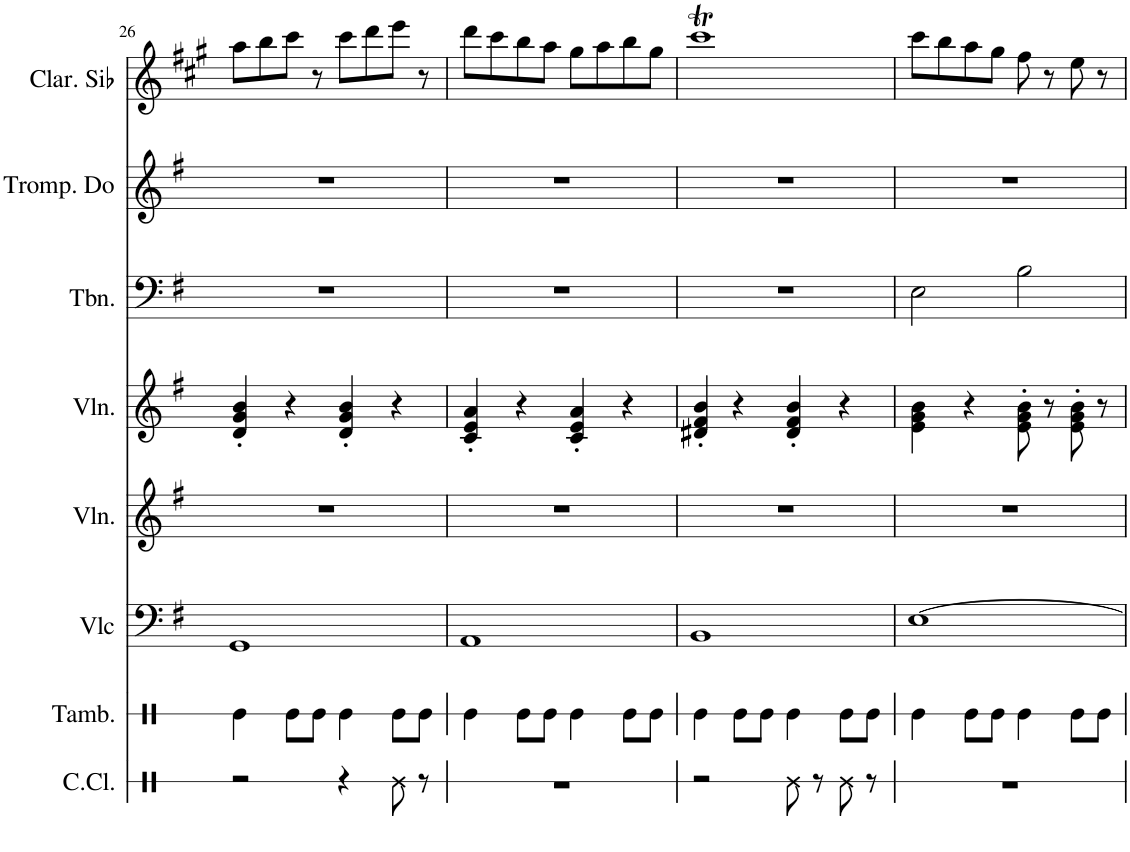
**kern	**kern	**kern	**kern	**kern	**kern	**kern	**kern
*part8	*part7	*part6	*part5	*part4	*part3	*part2	*part1
*staff8	*staff7	*staff6	*staff5	*staff4	*staff3	*staff2	*staff1
*I"Caisse claire	*I"Tambourin	*I"Violoncelle	*I"Violon	*I"Violon	*I"Trombone	*I"Trompette en Do	*I"Clarinette en Sib
*I'C.Cl.	*I'Tamb.	*I'Vlc	*I'Vln.	*I'Vln.	*I'Tbn.	*I'Tromp. Do	*I'Clar. Sib
!!LO:PB:g=z
*clefX	*clefX	*clefF4	*clefG2	*clefG2	*clefF4	*clefG2	*clefG2
*	*	*	*	*	*	*Trd1c2	*Trd1c2
*k[]	*k[]	*k[f#]	*k[f#]	*k[f#]	*k[f#]	*k[f#]	*k[f#c#g#]
*M4/4	*M4/4	*M4/4	*M4/4	*M4/4	*M4/4	*M4/4	*M4/4
=26	=26	=26	=26	=26	=26	=26	=26
2r	4Re\	1GG	1r	4d/' 4g/' 4b/'	1r	1r	8aa\L
.	.	.	.	.	.	.	8bb\
.	8Re\L	.	.	4r	.	.	8ccc#\J
.	8Re\J	.	.	.	.	.	8r
4r	4Re\	.	.	4d/' 4g/' 4b/'	.	.	8ccc#\L
.	.	.	.	.	.	.	8ddd\
8Re\	8Re\L	.	.	4r	.	.	8eee\J
8r	8Re\J	.	.	.	.	.	8r
=27	=27	=27	=27	=27	=27	=27	=27
1r	4Re\	1AA	1r	4c/' 4e/' 4a/'	1r	1r	8ddd\L
.	.	.	.	.	.	.	8ccc#\
.	8Re\L	.	.	4r	.	.	8bb\
.	8Re\J	.	.	.	.	.	8aa\J
.	4Re\	.	.	4c/' 4e/' 4a/'	.	.	8gg#\L
.	.	.	.	.	.	.	8aa\
.	8Re\L	.	.	4r	.	.	8bb\
.	8Re\J	.	.	.	.	.	8gg#\J
=28	=28	=28	=28	=28	=28	=28	=28
2r	4Re\	1BB	1r	4d#X/' 4f#/' 4b/'	1r	1r	1ccc#t
.	8Re\L	.	.	4r	.	.	.
.	8Re\J	.	.	.	.	.	.
8Re\	4Re\	.	.	4d#/' 4f#/' 4b/'	.	.	.
8r	.	.	.	.	.	.	.
8Re\	8Re\L	.	.	4r	.	.	.
8r	8Re\J	.	.	.	.	.	.
=29	=29	=29	=29	=29	=29	=29	=29
1r	4Re\	[1E	1r	4e\ 4g\ 4b\	2E\	1r	8ccc#\L
.	.	.	.	.	.	.	8bb\
.	8Re\L	.	.	4r	.	.	8aa\
.	8Re\J	.	.	.	.	.	8gg#\J
.	4Re\	.	.	8e\' 8g\' 8b\'	2B\	.	8ff#\
.	.	.	.	8r	.	.	8r
.	8Re\L	.	.	8e\' 8g\' 8b\'	.	.	8ee\
.	8Re\J	.	.	8r	.	.	8r
=	=	=	=	=	=	=	=
*-	*-	*-	*-	*-	*-	*-	*-
